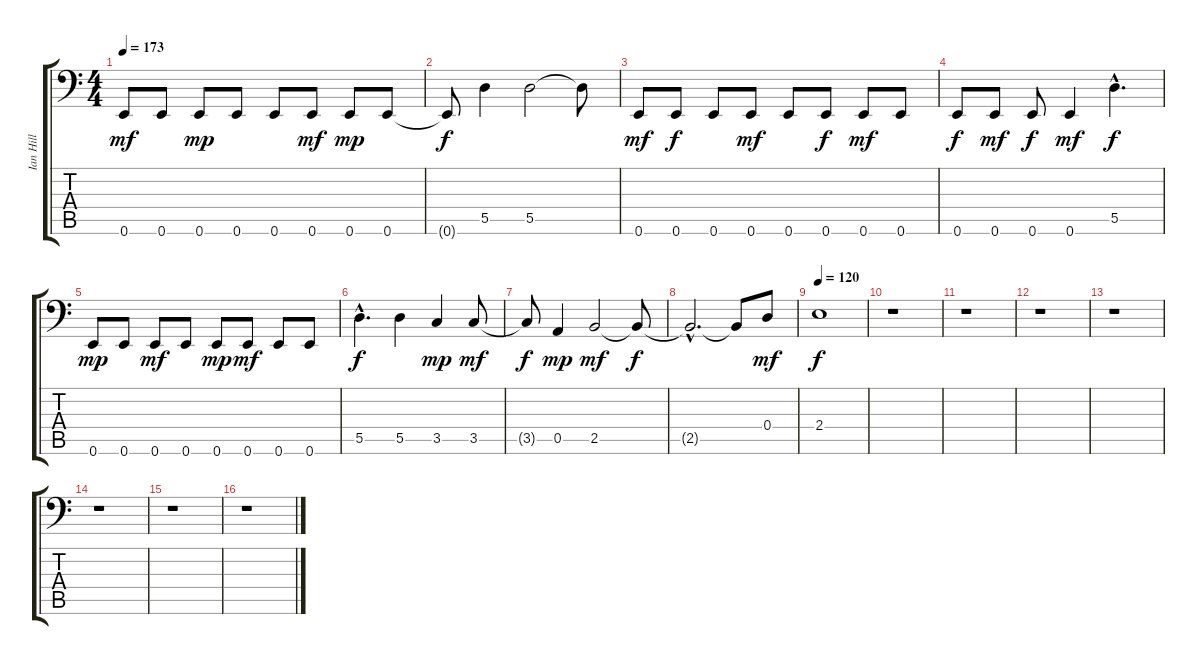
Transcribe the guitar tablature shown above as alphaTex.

\track ("Ian Hill" "Ian Hill") {instrument electricbasspick}
\staff {score tabs}
\tuning (Eb3 A3 G2 D2 A1 E1) {hide}
\ts (4 4)
\tempo 173
\clef f4
\ks c
0.6.8{dy mf} 0.6.8 0.6.8{dy mp} 0.6.8 0.6.8 0.6.8{dy mf} 0.6.8{dy mp} 0.6.8 |
0.6{t}.8{dy f} 5.5.4 5.5.2 5.5{t}.8 |
0.6.8{dy mf} 0.6.8{dy f} 0.6.8 0.6.8{dy mf} 0.6.8 0.6.8{dy f} 0.6.8{dy mf} 0.6.8 |
0.6.8{dy f} 0.6.8{dy mf} 0.6.8{dy f} 0.6.4{dy mf} 5.5{hac}.4{d dy f} |
0.6.8{dy mp} 0.6.8 0.6.8{dy mf} 0.6.8 0.6.8{dy mp} 0.6.8{dy mf} 0.6.8 0.6.8 |
5.5{hac}.4{d dy f} 5.5.4 3.5.4{dy mp} 3.5.8{dy mf} |
3.5{t}.8{dy f} 0.5.4{dy mp} 2.5.2{dy mf} 2.5{t}.8{dy f} |
2.5{hac t}.2{d} 2.5{t}.8 0.4.8{dy mf} |
\tempo 120
2.4.1{dy f} |
r.1 |
r.1 |
r.1 |
r.1 |
r.1 |
r.1 |
r.1
